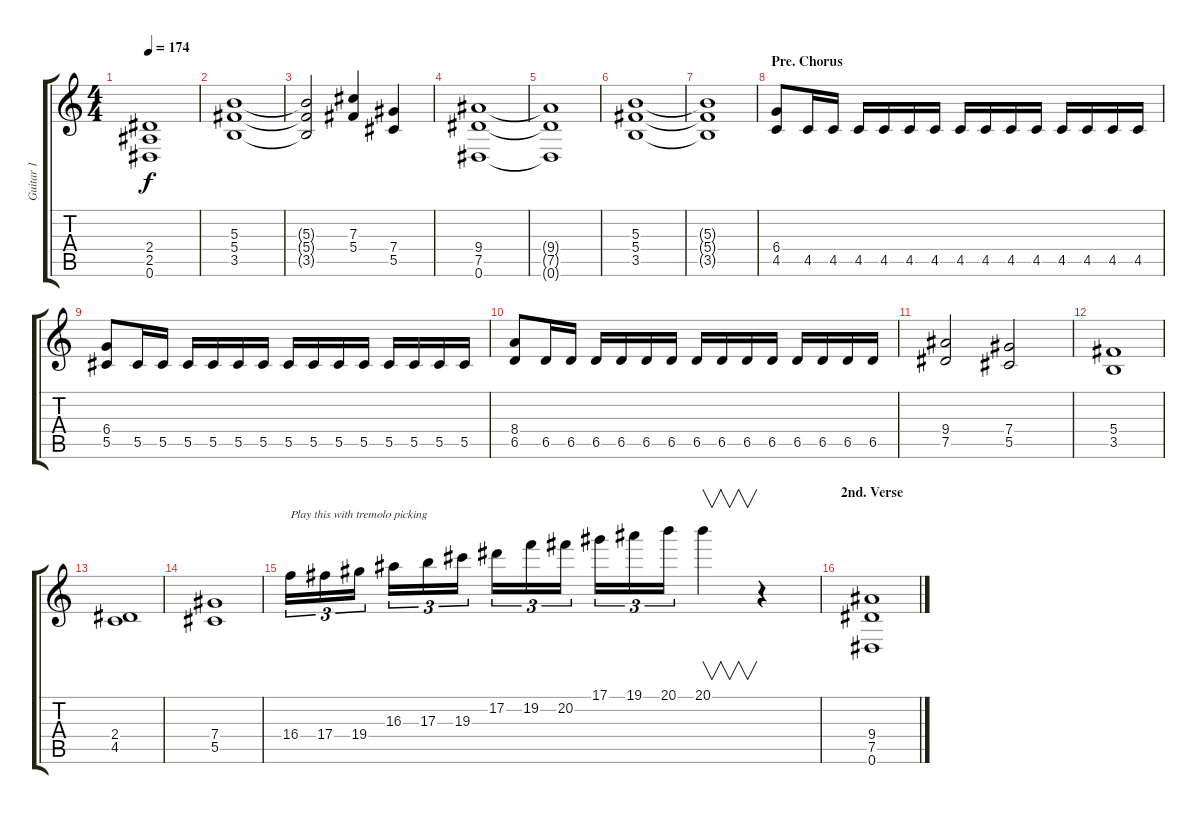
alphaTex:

\track ("Guitar 1" "Guitar 1") {instrument distortionguitar}
\staff {score tabs}
\tuning (Eb4 Bb3 Gb3 Db3 Ab2 Eb2) {hide}
\ts (4 4)
\tempo 174
\clef g2
\ks c
(2.4{t} 2.5{t} 0.6{t}).1{dy f} |
(5.3 5.4 3.5).1 |
(5.3{t} 5.4{t} 3.5{t}).2 (7.3 5.4).4 (7.4 5.5).4 |
(9.4 7.5 0.6).1 |
(9.4{t} 7.5{t} 0.6{t}).1 |
(5.3 5.4 3.5).1 |
(5.3{t} 5.4{t} 3.5{t}).1 |
\section ("" "Pre. Chorus")
(6.4 4.5).8 4.5.16 4.5.16 4.5.16 4.5.16 4.5.16 4.5.16 4.5.16 4.5.16 4.5.16 4.5.16 4.5.16 4.5.16 4.5.16 4.5.16 |
(6.4 5.5).8 5.5.16 5.5.16 5.5.16 5.5.16 5.5.16 5.5.16 5.5.16 5.5.16 5.5.16 5.5.16 5.5.16 5.5.16 5.5.16 5.5.16 |
(8.4 6.5).8 6.5.16 6.5.16 6.5.16 6.5.16 6.5.16 6.5.16 6.5.16 6.5.16 6.5.16 6.5.16 6.5.16 6.5.16 6.5.16 6.5.16 |
(9.4 7.5).2 (7.4 5.5).2 |
(5.4 3.5).1 |
(2.4 4.5).1 |
(7.4 5.5).1 |
16.4.16{tu (3 2) txt "Play this with tremolo picking"} 17.4.16{tu (3 2)} 19.4.16{tu (3 2)} 16.3.16{tu (3 2)} 17.3.16{tu (3 2)} 19.3.16{tu (3 2)} 17.2.16{tu (3 2)} 19.2.16{tu (3 2)} 20.2.16{tu (3 2)} 17.1.16{tu (3 2)} 19.1.16{tu (3 2)} 20.1.16{tu (3 2)} 20.1.4{v} r.4 |
\section ("" "2nd. Verse")
(9.4 7.5 0.6).1
